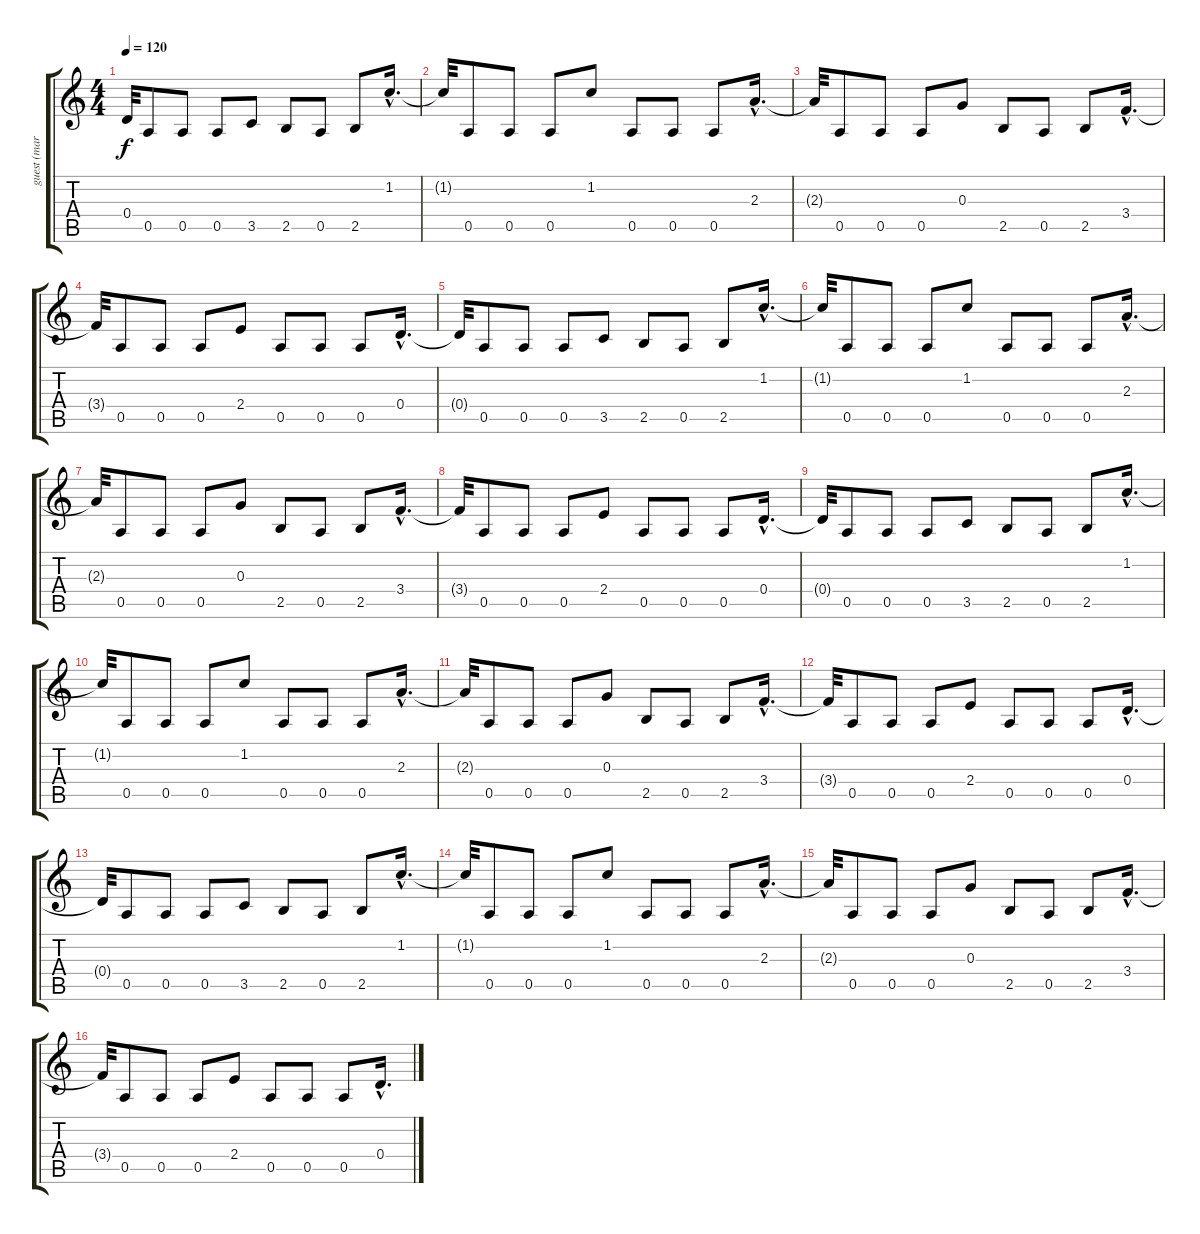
\track ("guest (mark) guitar / back up singer" "guest (mar") {instrument distortionguitar}
\staff {score tabs}
\tuning (E4 B3 G3 D3 A2 E2) {hide}
\ts (4 4)
\tempo 120
\clef g2
\ks c
0.4{t}.32{dy f} 0.5.8 0.5.8 0.5.8 3.5.8 2.5.8 0.5.8 2.5.8 1.2{hac}.16{d} |
1.2{t}.32 0.5.8 0.5.8 0.5.8 1.2.8 0.5.8 0.5.8 0.5.8 2.3{hac}.16{d} |
2.3{t}.32 0.5.8 0.5.8 0.5.8 0.3.8 2.5.8 0.5.8 2.5.8 3.4{hac}.16{d} |
3.4{t}.32 0.5.8 0.5.8 0.5.8 2.4.8 0.5.8 0.5.8 0.5.8 0.4{hac}.16{d} |
0.4{t}.32 0.5.8 0.5.8 0.5.8 3.5.8 2.5.8 0.5.8 2.5.8 1.2{hac}.16{d} |
1.2{t}.32 0.5.8 0.5.8 0.5.8 1.2.8 0.5.8 0.5.8 0.5.8 2.3{hac}.16{d} |
2.3{t}.32 0.5.8 0.5.8 0.5.8 0.3.8 2.5.8 0.5.8 2.5.8 3.4{hac}.16{d} |
3.4{t}.32 0.5.8 0.5.8 0.5.8 2.4.8 0.5.8 0.5.8 0.5.8 0.4{hac}.16{d} |
0.4{t}.32 0.5.8 0.5.8 0.5.8 3.5.8 2.5.8 0.5.8 2.5.8 1.2{hac}.16{d} |
1.2{t}.32 0.5.8 0.5.8 0.5.8 1.2.8 0.5.8 0.5.8 0.5.8 2.3{hac}.16{d} |
2.3{t}.32 0.5.8 0.5.8 0.5.8 0.3.8 2.5.8 0.5.8 2.5.8 3.4{hac}.16{d} |
3.4{t}.32 0.5.8 0.5.8 0.5.8 2.4.8 0.5.8 0.5.8 0.5.8 0.4{hac}.16{d} |
0.4{t}.32 0.5.8 0.5.8 0.5.8 3.5.8 2.5.8 0.5.8 2.5.8 1.2{hac}.16{d} |
1.2{t}.32 0.5.8 0.5.8 0.5.8 1.2.8 0.5.8 0.5.8 0.5.8 2.3{hac}.16{d} |
2.3{t}.32 0.5.8 0.5.8 0.5.8 0.3.8 2.5.8 0.5.8 2.5.8 3.4{hac}.16{d} |
3.4{t}.32 0.5.8 0.5.8 0.5.8 2.4.8 0.5.8 0.5.8 0.5.8 0.4{hac}.16{d}
